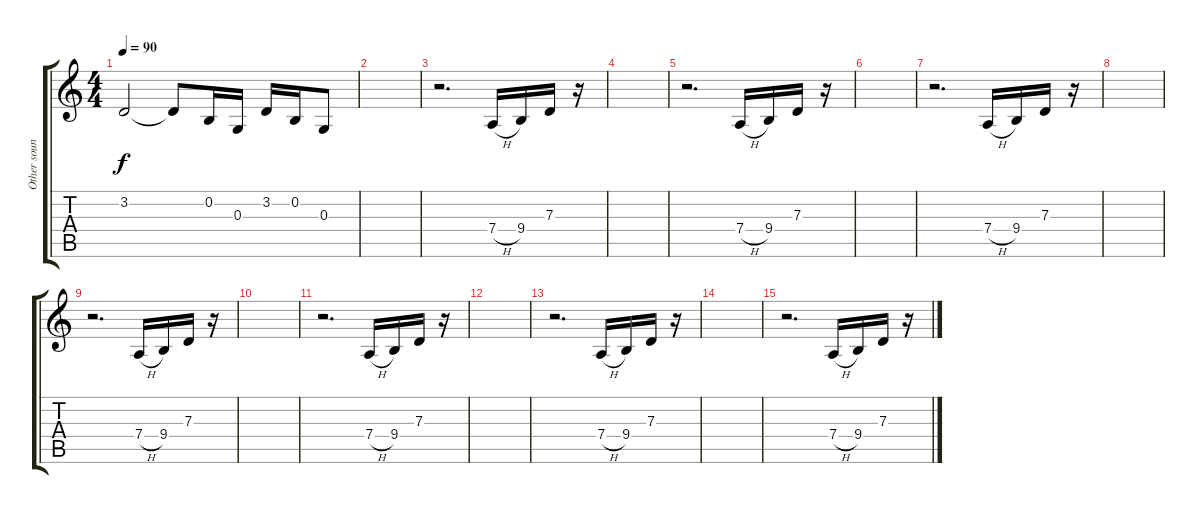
\track ("Other sounds" "Other soun") {instrument ocarina}
\staff {score tabs}
\tuning (E4 B3 G3 D3 A2 E2) {hide}
\ts (4 4)
\tempo 90
\clef g2
\ks c
3.2.2{dy f} 3.2{t}.8 0.2.16 0.3.16 3.2.16 0.2.16 0.3.8 |
|
r.2{d} 7.4{h}.16 9.4.16 7.3.16 r.16 |
|
r.2{d} 7.4{h}.16 9.4.16 7.3.16 r.16 |
|
r.2{d} 7.4{h}.16 9.4.16 7.3.16 r.16 |
|
r.2{d} 7.4{h}.16 9.4.16 7.3.16 r.16 |
|
r.2{d} 7.4{h}.16 9.4.16 7.3.16 r.16 |
|
r.2{d} 7.4{h}.16 9.4.16 7.3.16 r.16 |
|
r.2{d} 7.4{h}.16 9.4.16 7.3.16 r.16
